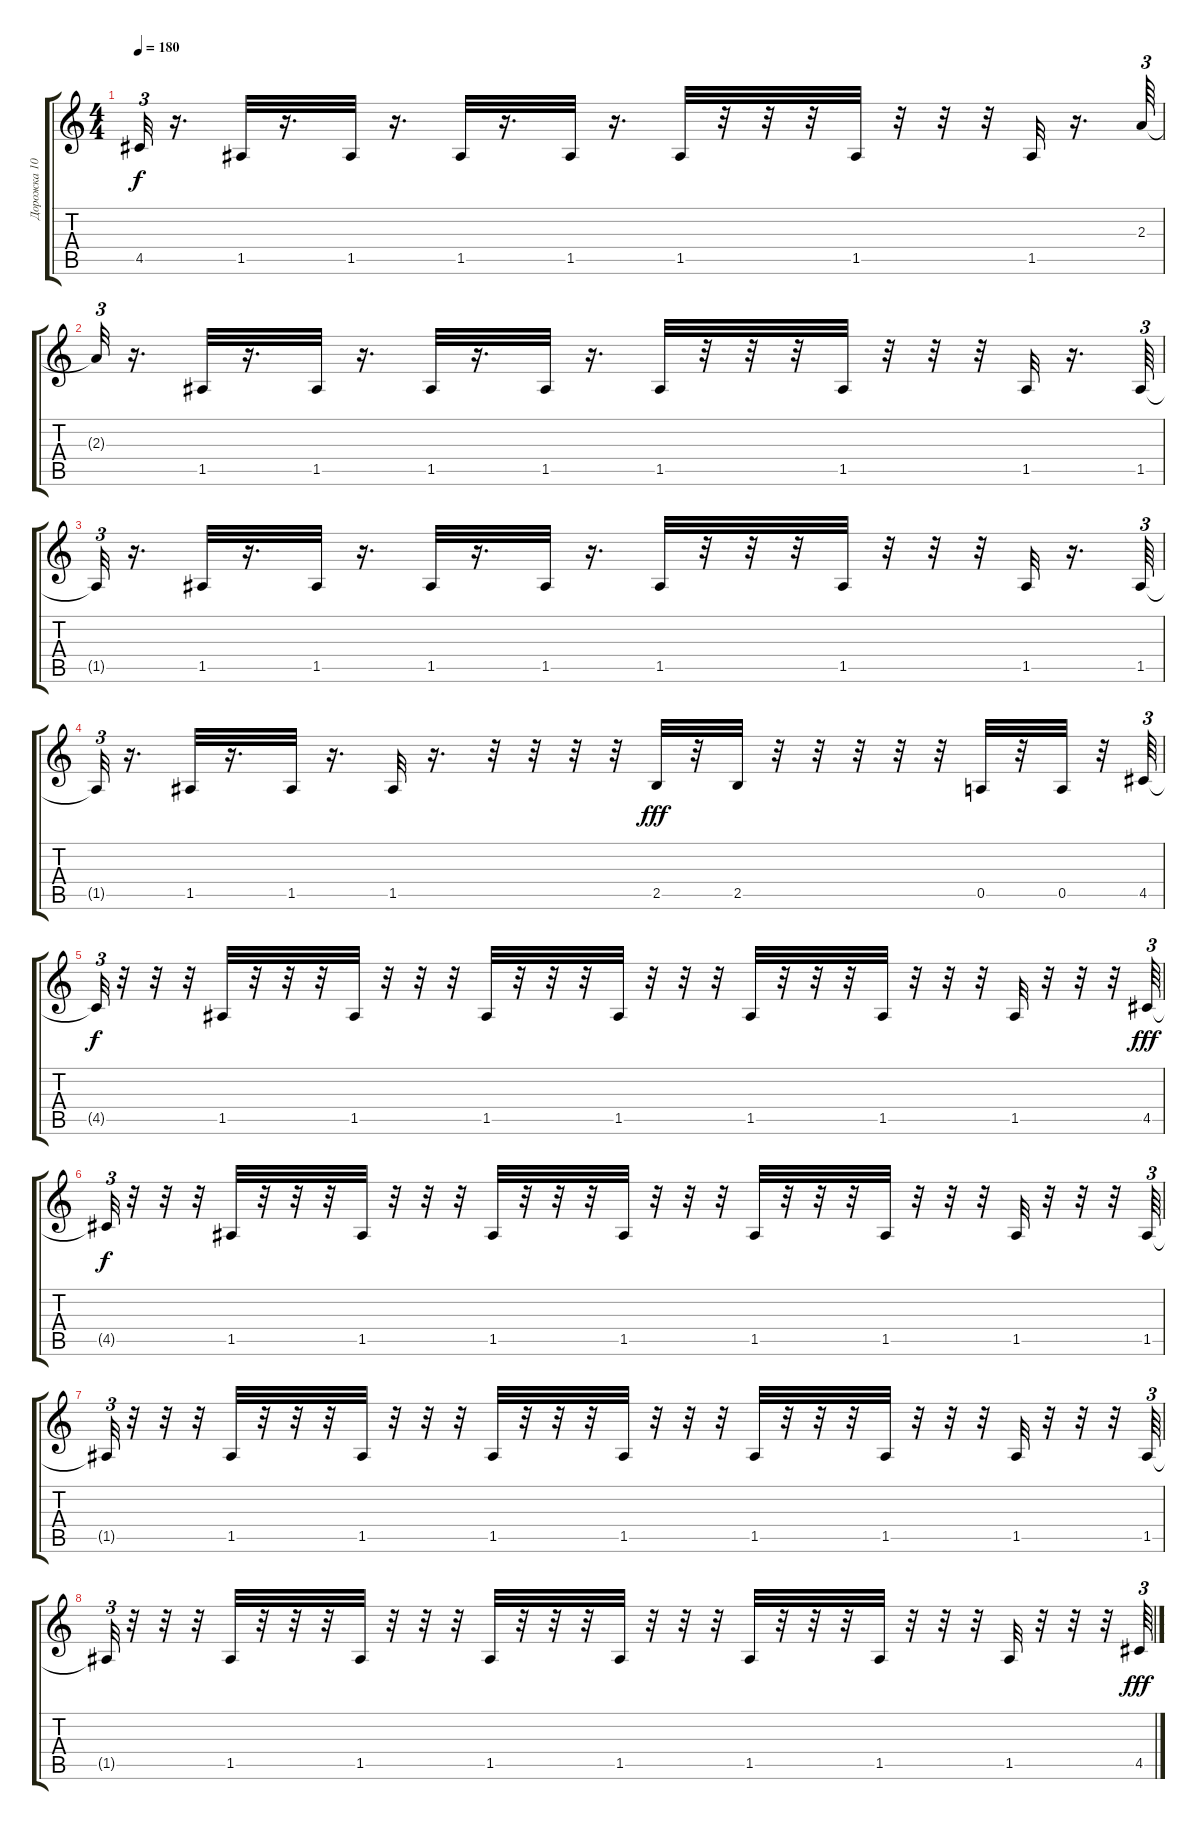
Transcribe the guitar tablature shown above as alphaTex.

\track ("Дорожка 10" "Дорожка 10") {instrument acousticguitarsteel}
\staff {score tabs}
\tuning (E4 B3 G3 D3 A2 E2) {hide}
\ts (4 4)
\tempo 180
\clef g2
\ks c
4.5{t}.32{tu (3 2) dy f} r.16{d} 1.5.32 r.16{d} 1.5.32 r.16{d} 1.5.32 r.16{d} 1.5.32 r.16{d} 1.5.32 r.32 r.32 r.32 1.5.32 r.32 r.32 r.32 1.5.32 r.16{d} 2.3.64{tu (3 2)} |
2.3{t}.32{tu (3 2)} r.16{d} 1.5.32 r.16{d} 1.5.32 r.16{d} 1.5.32 r.16{d} 1.5.32 r.16{d} 1.5.32 r.32 r.32 r.32 1.5.32 r.32 r.32 r.32 1.5.32 r.16{d} 1.5.64{tu (3 2)} |
1.5{t}.32{tu (3 2)} r.16{d} 1.5.32 r.16{d} 1.5.32 r.16{d} 1.5.32 r.16{d} 1.5.32 r.16{d} 1.5.32 r.32 r.32 r.32 1.5.32 r.32 r.32 r.32 1.5.32 r.16{d} 1.5.64{tu (3 2)} |
1.5{t}.32{tu (3 2)} r.16{d} 1.5.32 r.16{d} 1.5.32 r.16{d} 1.5.32 r.16{d} r.32 r.32 r.32 r.32 2.5.32{dy fff} r.32 2.5.32 r.32 r.32 r.32 r.32 r.32 0.5.32 r.32 0.5.32 r.32 4.5.64{tu (3 2)} |
4.5{t}.32{tu (3 2) dy f} r.32 r.32 r.32 1.5.32 r.32 r.32 r.32 1.5.32 r.32 r.32 r.32 1.5.32 r.32 r.32 r.32 1.5.32 r.32 r.32 r.32 1.5.32 r.32 r.32 r.32 1.5.32 r.32 r.32 r.32 1.5.32 r.32 r.32 r.32 4.5.64{tu (3 2) dy fff} |
4.5{t}.32{tu (3 2) dy f} r.32 r.32 r.32 1.5.32 r.32 r.32 r.32 1.5.32 r.32 r.32 r.32 1.5.32 r.32 r.32 r.32 1.5.32 r.32 r.32 r.32 1.5.32 r.32 r.32 r.32 1.5.32 r.32 r.32 r.32 1.5.32 r.32 r.32 r.32 1.5.64{tu (3 2)} |
1.5{t}.32{tu (3 2)} r.32 r.32 r.32 1.5.32 r.32 r.32 r.32 1.5.32 r.32 r.32 r.32 1.5.32 r.32 r.32 r.32 1.5.32 r.32 r.32 r.32 1.5.32 r.32 r.32 r.32 1.5.32 r.32 r.32 r.32 1.5.32 r.32 r.32 r.32 1.5.64{tu (3 2)} |
1.5{t}.32{tu (3 2)} r.32 r.32 r.32 1.5.32 r.32 r.32 r.32 1.5.32 r.32 r.32 r.32 1.5.32 r.32 r.32 r.32 1.5.32 r.32 r.32 r.32 1.5.32 r.32 r.32 r.32 1.5.32 r.32 r.32 r.32 1.5.32 r.32 r.32 r.32 4.5.64{tu (3 2) dy fff}
